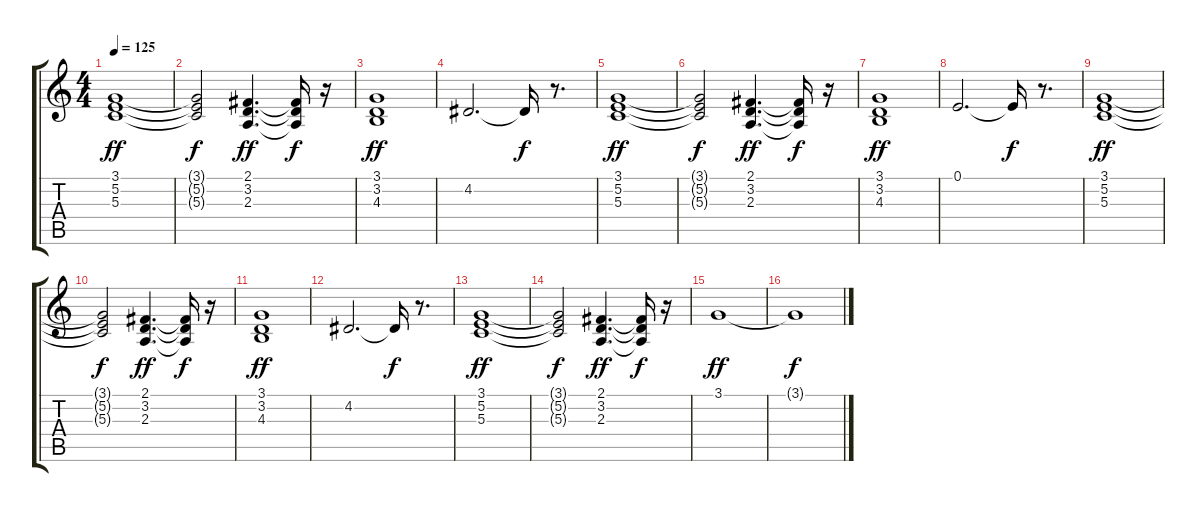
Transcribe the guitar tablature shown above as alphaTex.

\track "" {instrument kalimba}
\staff {score tabs}
\tuning (E4 B3 G3 D3 A2 E2) {hide}
\ts (4 4)
\tempo 125
\clef g2
\ks c
(3.1 5.2 5.3).1{dy ff} |
(3.1{t} 5.2{t} 5.3{t}).2{dy f} (2.1 3.2 2.3).4{d dy ff} (2.1{t} 3.2{t} 2.3{t}).16{dy f} r.16 |
(3.1 3.2 4.3).1{dy ff} |
4.2.2{d} 4.2{t}.16{dy f} r.8{d} |
(3.1 5.2 5.3).1{dy ff} |
(3.1{t} 5.2{t} 5.3{t}).2{dy f} (2.1 3.2 2.3).4{d dy ff} (2.1{t} 3.2{t} 2.3{t}).16{dy f} r.16 |
(3.1 3.2 4.3).1{dy ff} |
0.1.2{d} 0.1{t}.16{dy f} r.8{d} |
(3.1 5.2 5.3).1{dy ff} |
(3.1{t} 5.2{t} 5.3{t}).2{dy f} (2.1 3.2 2.3).4{d dy ff} (2.1{t} 3.2{t} 2.3{t}).16{dy f} r.16 |
(3.1 3.2 4.3).1{dy ff} |
4.2.2{d} 4.2{t}.16{dy f} r.8{d} |
(3.1 5.2 5.3).1{dy ff} |
(3.1{t} 5.2{t} 5.3{t}).2{dy f} (2.1 3.2 2.3).4{d dy ff} (2.1{t} 3.2{t} 2.3{t}).16{dy f} r.16 |
3.1.1{dy ff balance 8 instrument choiraahs} |
3.1{t}.1{dy f}
